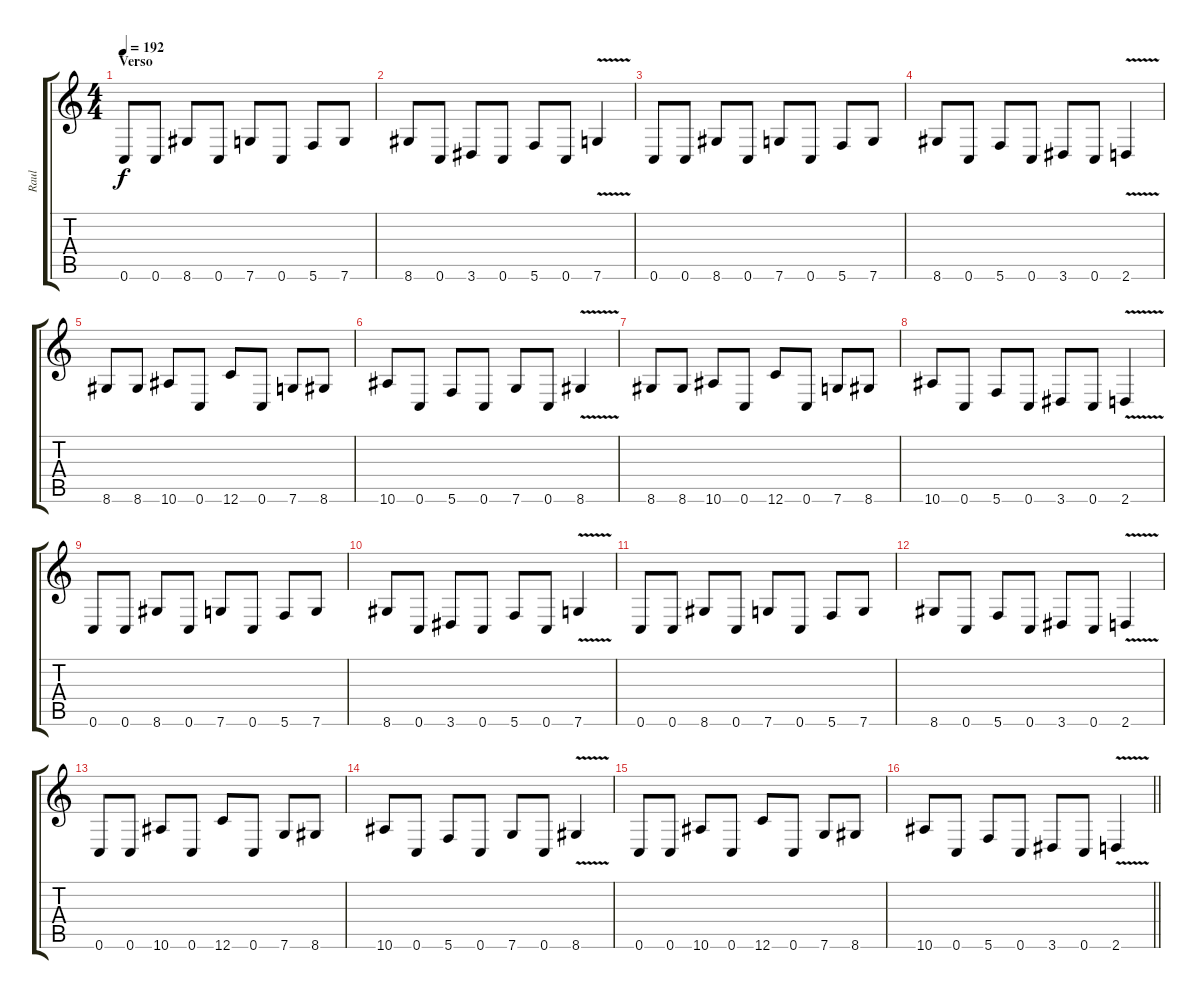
\track ("Raul" "Raul") {instrument distortionguitar}
\staff {score tabs}
\tuning (C4 G3 Eb3 Bb2 F2 C2) {hide}
\ts (4 4)
\section ("" "Verso")
\tempo 192
\clef g2
\ks c
0.6.8{dy f} 0.6.8 8.6.8 0.6.8 7.6.8 0.6.8 5.6.8 7.6.8 |
8.6.8 0.6.8 3.6.8 0.6.8 5.6.8 0.6.8 7.6{v}.4 |
0.6.8 0.6.8 8.6.8 0.6.8 7.6.8 0.6.8 5.6.8 7.6.8 |
8.6.8 0.6.8 5.6.8 0.6.8 3.6.8 0.6.8 2.6{v}.4 |
8.6.8 8.6.8 10.6.8 0.6.8 12.6.8 0.6.8 7.6.8 8.6.8 |
10.6.8 0.6.8 5.6.8 0.6.8 7.6.8 0.6.8 8.6{v}.4 |
8.6.8 8.6.8 10.6.8 0.6.8 12.6.8 0.6.8 7.6.8 8.6.8 |
10.6.8 0.6.8 5.6.8 0.6.8 3.6.8 0.6.8 2.6{v}.4 |
0.6.8 0.6.8 8.6.8 0.6.8 7.6.8 0.6.8 5.6.8 7.6.8 |
8.6.8 0.6.8 3.6.8 0.6.8 5.6.8 0.6.8 7.6{v}.4 |
0.6.8 0.6.8 8.6.8 0.6.8 7.6.8 0.6.8 5.6.8 7.6.8 |
8.6.8 0.6.8 5.6.8 0.6.8 3.6.8 0.6.8 2.6{v}.4 |
0.6.8 0.6.8 10.6.8 0.6.8 12.6.8 0.6.8 7.6.8 8.6.8 |
10.6.8 0.6.8 5.6.8 0.6.8 7.6.8 0.6.8 8.6{v}.4 |
0.6.8 0.6.8 10.6.8 0.6.8 12.6.8 0.6.8 7.6.8 8.6.8 |
\barLineRight lightlight
10.6.8 0.6.8 5.6.8 0.6.8 3.6.8 0.6.8 2.6{v}.4
